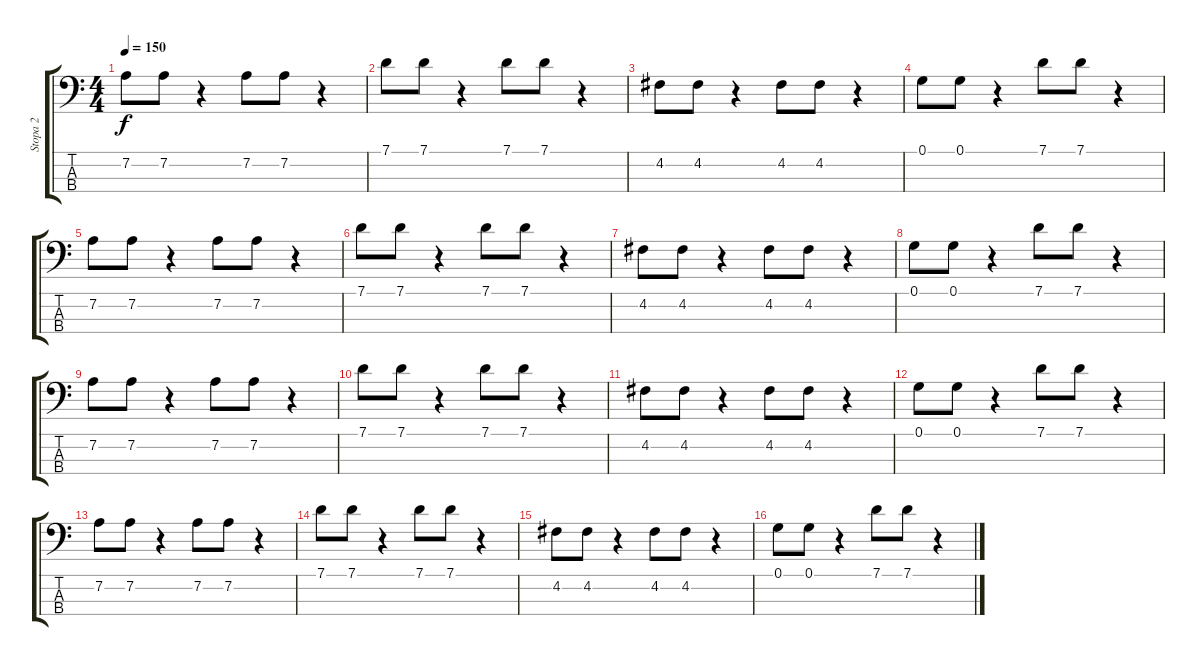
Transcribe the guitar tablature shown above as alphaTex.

\track ("Stopa 2" "Stopa 2") {instrument electricbassfinger}
\staff {score tabs}
\tuning (G2 D2 A1 E1) {hide}
\ts (4 4)
\tempo 150
\clef f4
\ks c
7.2.8{dy f} 7.2.8 r.4 7.2.8 7.2.8 r.4 |
7.1.8 7.1.8 r.4 7.1.8 7.1.8 r.4 |
4.2.8 4.2.8 r.4 4.2.8 4.2.8 r.4 |
0.1.8 0.1.8 r.4 7.1.8 7.1.8 r.4 |
7.2.8 7.2.8 r.4 7.2.8 7.2.8 r.4 |
7.1.8 7.1.8 r.4 7.1.8 7.1.8 r.4 |
4.2.8 4.2.8 r.4 4.2.8 4.2.8 r.4 |
0.1.8 0.1.8 r.4 7.1.8 7.1.8 r.4 |
7.2.8 7.2.8 r.4 7.2.8 7.2.8 r.4 |
7.1.8 7.1.8 r.4 7.1.8 7.1.8 r.4 |
4.2.8 4.2.8 r.4 4.2.8 4.2.8 r.4 |
0.1.8 0.1.8 r.4 7.1.8 7.1.8 r.4 |
7.2.8 7.2.8 r.4 7.2.8 7.2.8 r.4 |
7.1.8 7.1.8 r.4 7.1.8 7.1.8 r.4 |
4.2.8 4.2.8 r.4 4.2.8 4.2.8 r.4 |
0.1.8 0.1.8 r.4 7.1.8 7.1.8 r.4
